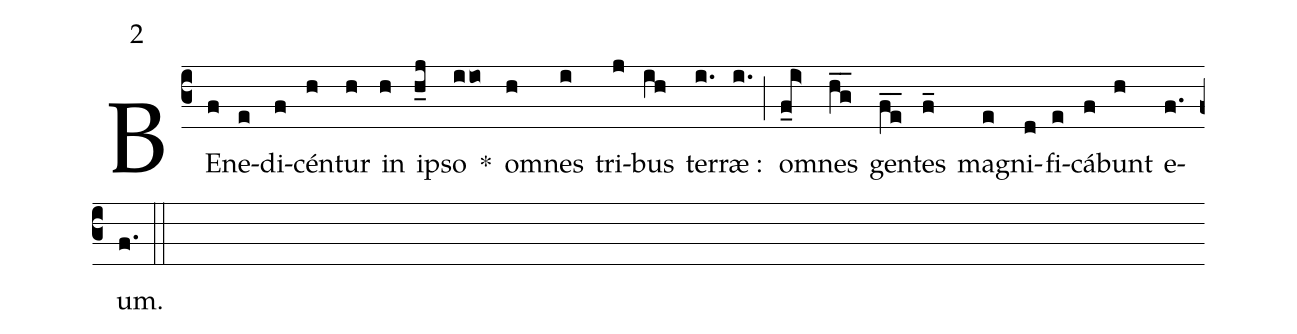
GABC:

mode: 2;
%%
(c3)
BE(f)ne(e)di(f)cén(h)tur(h) in(h) ip(h_j)so(iio) *()
om(h)nes(i) tri(j)bus(ih) ter(i.)ræ :(i.) (;)
om(f_i>)nes(hg__) gen(fe__)tes(f_) ma(e)gni(d)fi(e)cá(f)bunt(h) e(f.)um.(f.) (::)
